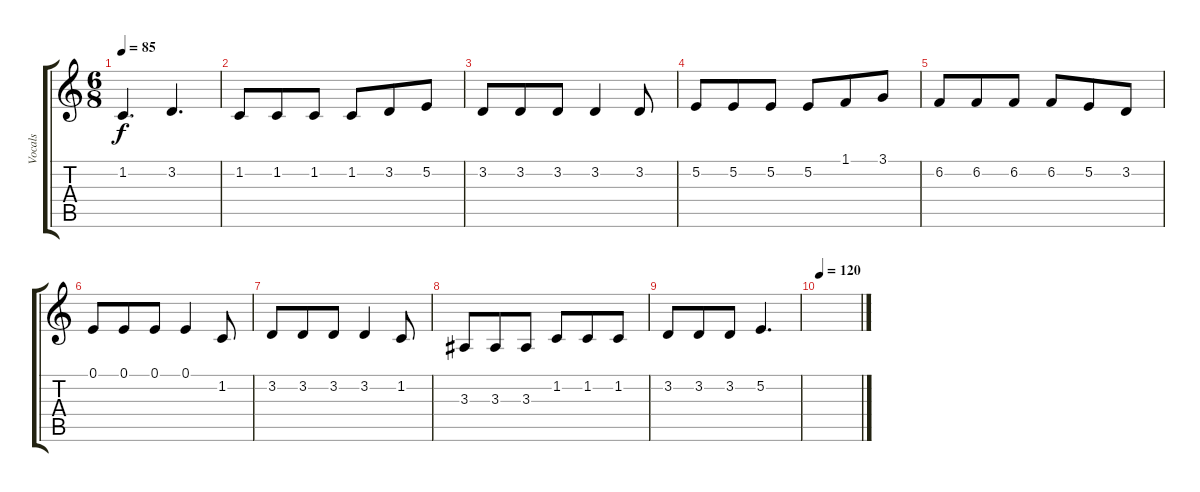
\track ("Vocals" "Vocals") {instrument altosax}
\staff {score tabs}
\tuning (E4 B3 G3 D3 A2 E2) {hide}
\ts (6 8)
\tempo 85
\clef g2
\ks c
1.2.4{d dy f} 3.2.4{d} |
1.2.8 1.2.8 1.2.8 1.2.8 3.2.8 5.2.8 |
3.2.8 3.2.8 3.2.8 3.2.4 3.2.8 |
5.2.8 5.2.8 5.2.8 5.2.8 1.1.8 3.1.8 |
6.2.8 6.2.8 6.2.8 6.2.8 5.2.8 3.2.8 |
0.1.8 0.1.8 0.1.8 0.1.4 1.2.8 |
3.2.8 3.2.8 3.2.8 3.2.4 1.2.8 |
3.3.8 3.3.8 3.3.8 1.2.8 1.2.8 1.2.8 |
3.2.8 3.2.8 3.2.8 5.2.4{d} |
\tempo 120
